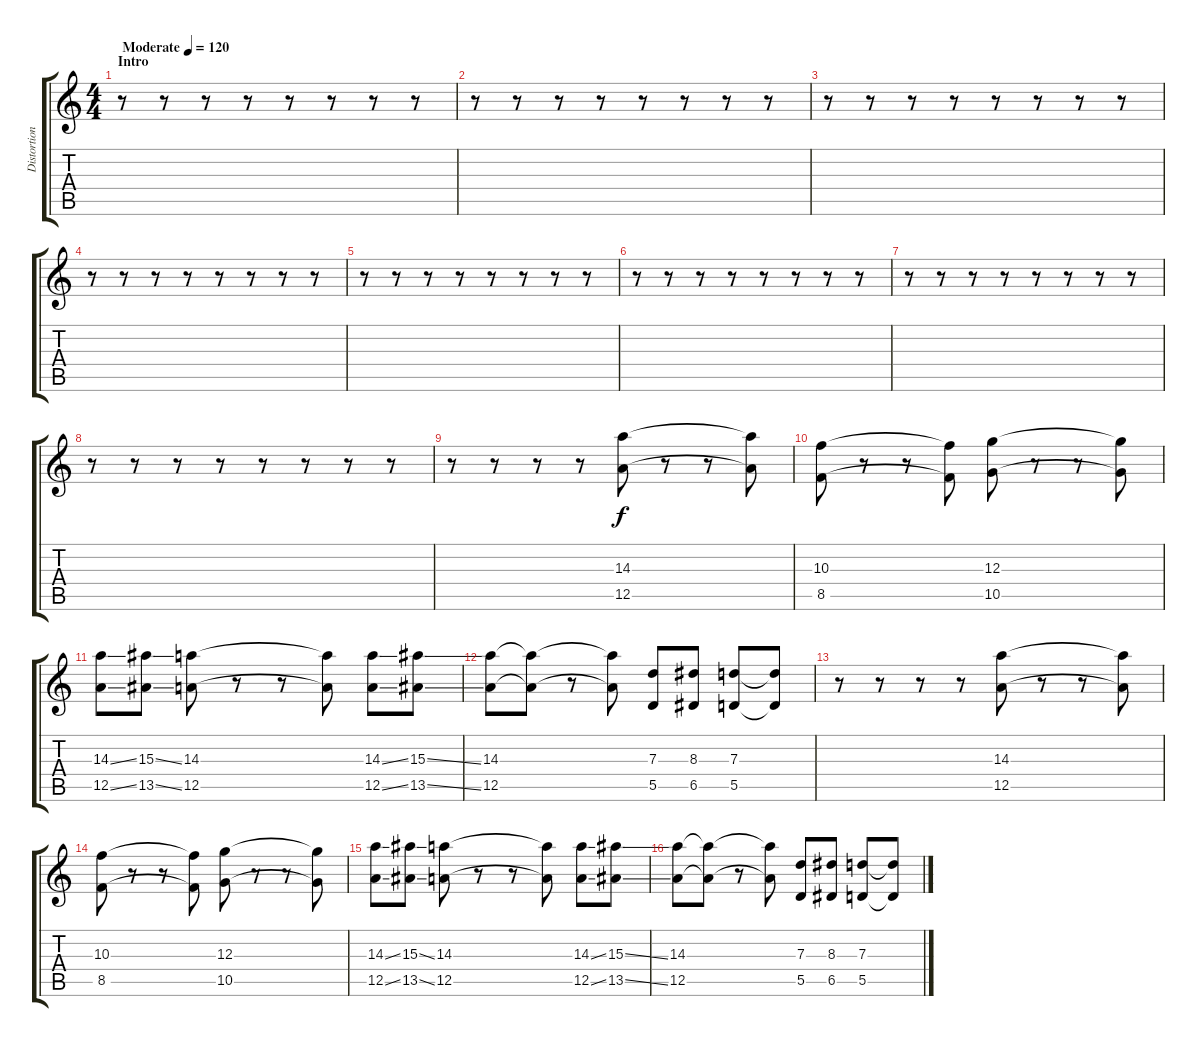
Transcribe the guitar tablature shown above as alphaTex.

\track ("Distortion 2" "Distortion") {instrument distortionguitar}
\staff {score tabs}
\tuning (E4 B3 G3 D3 A2 D2) {hide}
\ts (4 4)
\section ("" "Intro")
\tempo (120 "Moderate")
\tempo 167
\tempo (120 "Moderate")
\clef g2
\ks c
r.8{dy f instrument distortionguitar} r.8 r.8 r.8 r.8 r.8 r.8 r.8 |
r.8 r.8 r.8 r.8 r.8 r.8 r.8 r.8 |
r.8 r.8 r.8 r.8 r.8 r.8 r.8 r.8 |
r.8 r.8 r.8 r.8 r.8 r.8 r.8 r.8 |
r.8 r.8 r.8 r.8 r.8 r.8 r.8 r.8 |
r.8 r.8 r.8 r.8 r.8 r.8 r.8 r.8 |
r.8 r.8 r.8 r.8 r.8 r.8 r.8 r.8 |
r.8 r.8 r.8 r.8 r.8 r.8 r.8 r.8 |
r.8 r.8 r.8 r.8 (14.3 12.5).8 r.8 r.8 (14.3{t} 12.5{t}).8 |
(10.3 8.5).8 r.8 r.8 (10.3{t} 8.5{t}).8 (12.3 10.5).8 r.8 r.8 (12.3{t} 10.5{t}).8 |
(14.3{ss} 12.5{ss}).8 (15.3{ss} 13.5{ss}).8 (14.3 12.5).8 r.8 r.8 (14.3{t} 12.5{t}).8 (14.3{ss} 12.5{ss}).8 (15.3{ss} 13.5{ss}).8 |
(14.3 12.5).8 (14.3{t} 12.5{t}).8 r.8 (14.3{t} 12.5{t}).8 (7.3 5.5).8 (8.3 6.5).8 (7.3 5.5).8 (7.3{t} 5.5{t}).8 |
r.8 r.8 r.8 r.8 (14.3 12.5).8 r.8 r.8 (14.3{t} 12.5{t}).8 |
(10.3 8.5).8 r.8 r.8 (10.3{t} 8.5{t}).8 (12.3 10.5).8 r.8 r.8 (12.3{t} 10.5{t}).8 |
(14.3{ss} 12.5{ss}).8 (15.3{ss} 13.5{ss}).8 (14.3 12.5).8 r.8 r.8 (14.3{t} 12.5{t}).8 (14.3{ss} 12.5{ss}).8 (15.3{ss} 13.5{ss}).8 |
(14.3 12.5).8 (14.3{t} 12.5{t}).8 r.8 (14.3{t} 12.5{t}).8 (7.3 5.5).8 (8.3 6.5).8 (7.3 5.5).8 (7.3{t} 5.5{t}).8
